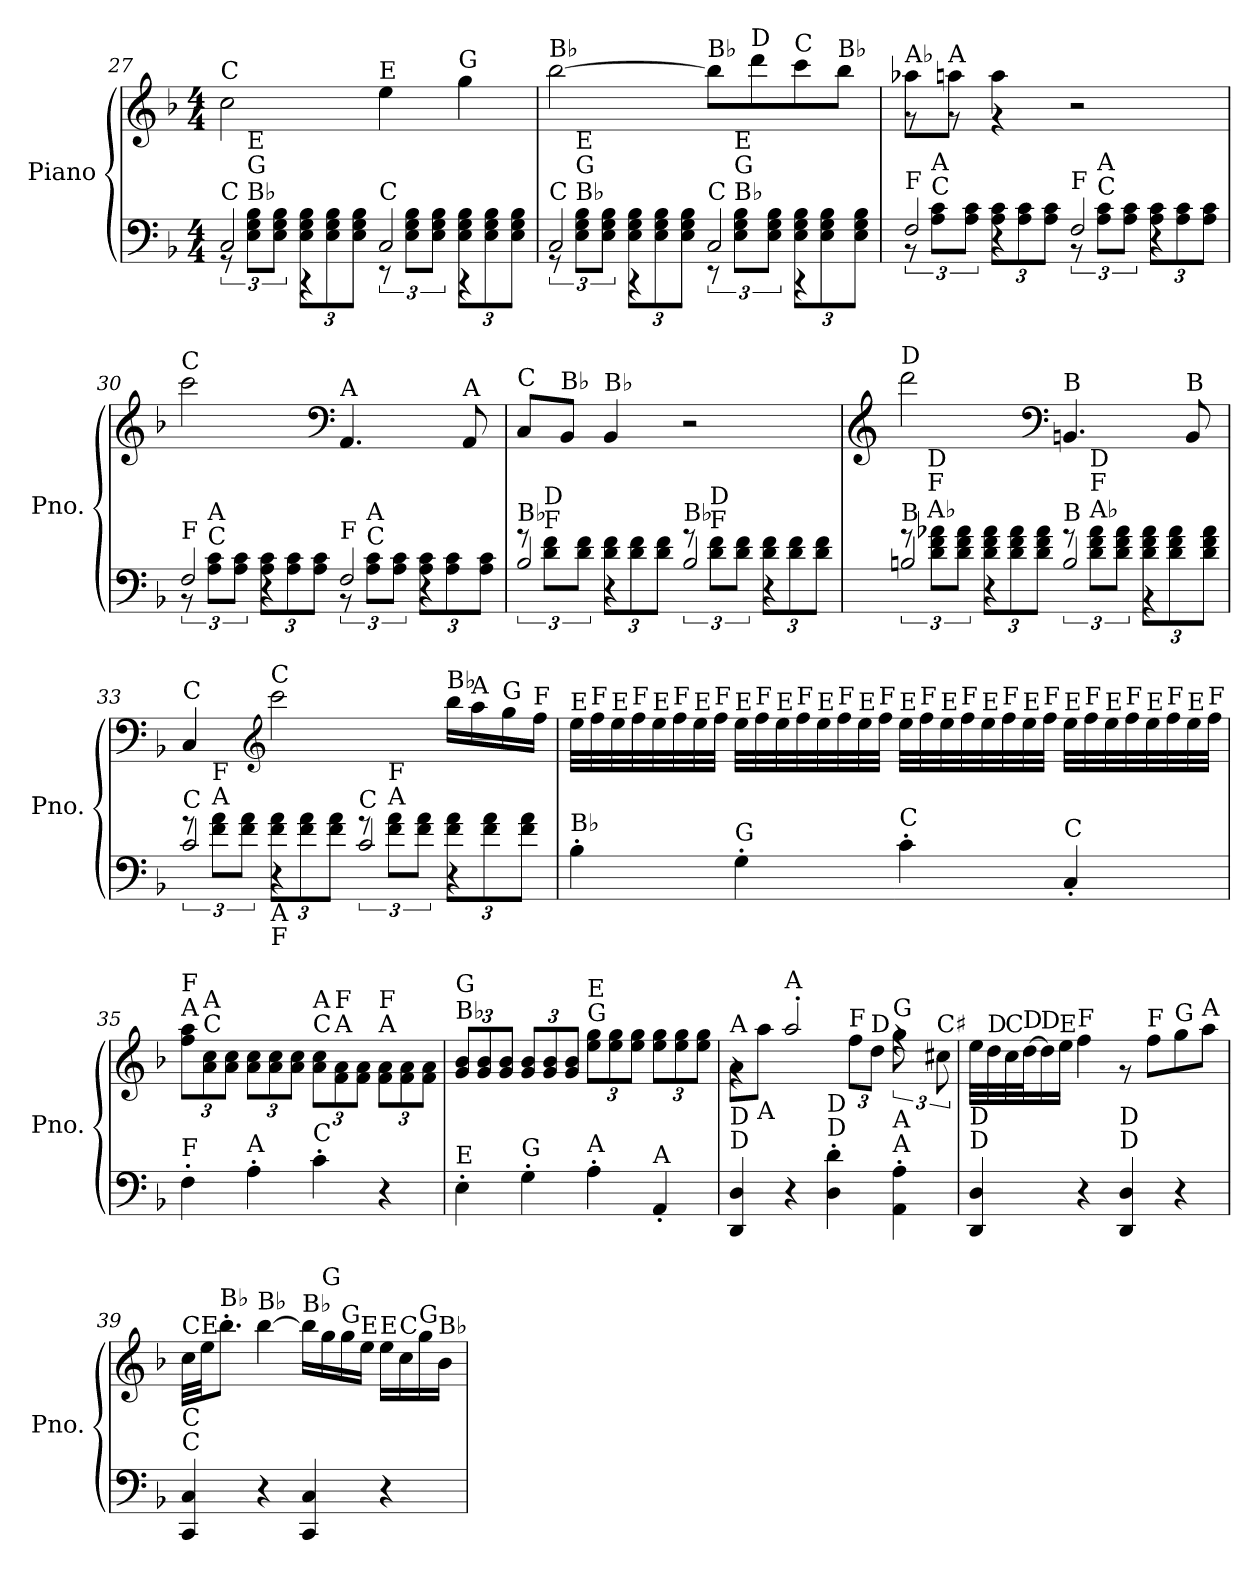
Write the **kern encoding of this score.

**kern	**kern
*part1	*part1
*staff2	*staff1
*I"Piano	*
*I'Pno.	*
*clefF4	*clefG2
*k[b-]	*k[b-]
*M4/4	*M4/4
=27	=27
*^	*
*	*^	*
!	!	!	!LO:TX:a:t=C
!LO:TX:a:t=C	!	!	!
12rGG	4ryy	2C/	2cc\
!LO:TX:a:t=B♭	!	!	!
!LO:TX:a:t=G	!	!	!
!LO:TX:a:t=E	!	!	!
12E\ 12G\ 12B-\L	.	.	.
12E\ 12G\ 12B-\J	.	.	.
*	*Xbrackettup	*	*
4rCC	12E\ 12G\ 12B-\L	.	.
.	12E\ 12G\ 12B-\	.	.
.	12E\ 12G\ 12B-\J	.	.
*brackettup	*	*	*
!	!	!	!LO:TX:a:t=E
!LO:TX:a:t=C	!	!	!
12rEE	4ryy	2C/	4ee\
12E\ 12G\ 12B-\L	.	.	.
12E\ 12G\ 12B-\J	.	.	.
*	*Xbrackettup	*	*
!	!	!	!LO:TX:a:t=G
4rCC	12E\ 12G\ 12B-\L	.	4gg\
.	12E\ 12G\ 12B-\	.	.
.	12E\ 12G\ 12B-\J	.	.
!!LO:LB:g=z
=28	=28	=28	=28
*brackettup	*	*	*
!	!	!	!LO:TX:a:t=B♭
!LO:TX:a:t=C	!	!	!
12rGG	4ryy	2C/	[2bb-\
!LO:TX:a:t=B♭	!	!	!
!LO:TX:a:t=G	!	!	!
!LO:TX:a:t=E	!	!	!
12E\ 12G\ 12B-\L	.	.	.
12E\ 12G\ 12B-\J	.	.	.
*	*Xbrackettup	*	*
4rCC	12E\ 12G\ 12B-\L	.	.
.	12E\ 12G\ 12B-\	.	.
.	12E\ 12G\ 12B-\J	.	.
*brackettup	*	*	*
!	!	!	!LO:TX:a:t=B♭
!LO:TX:a:t=C	!	!	!
12rEE	4ryy	2C/	8bb-\L]
!LO:TX:a:t=B♭	!	!	!
!LO:TX:a:t=G	!	!	!
!LO:TX:a:t=E	!	!	!
12E\ 12G\ 12B-\L	.	.	.
!	!	!	!LO:TX:a:t=D
.	.	.	8ddd\
12E\ 12G\ 12B-\J	.	.	.
*	*Xbrackettup	*	*
!	!	!	!LO:TX:a:t=C
4rCC	12E\ 12G\ 12B-\L	.	8ccc\
.	12E\ 12G\ 12B-\	.	.
!	!	!	!LO:TX:a:t=B♭
.	.	.	8bb-\J
.	12E\ 12G\ 12B-\J	.	.
=29	=29	=29	=29
*brackettup	*	*	*
*	*	*	*^
!	!	!	!LO:TX:a:t=A♭	!
!LO:TX:a:t=F	!	!	!	!
12rBB	4ryy	2F/	8rg	8aa-X\L
!LO:TX:a:t=C	!	!	!	!
!LO:TX:a:t=A	!	!	!	!
12A\ 12c\L	.	.	.	.
!	!	!	!LO:TX:a:t=A	!
.	.	.	8rg	8aan\J
12A\ 12c\J	.	.	.	.
*	*Xbrackettup	*	*	*
4r	12A\ 12c\L	.	4rg	4aa\
.	12A\ 12c\	.	.	.
.	12A\ 12c\J	.	.	.
*brackettup	*	*	*	*
!LO:TX:a:t=F	!	!	!	!
12rBB	4ryy	2F/	2r	2ryy
!LO:TX:a:t=C	!	!	!	!
!LO:TX:a:t=A	!	!	!	!
12A\ 12c\L	.	.	.	.
12A\ 12c\J	.	.	.	.
*	*Xbrackettup	*	*	*
4r	12A\ 12c\L	.	.	.
.	12A\ 12c\	.	.	.
.	12A\ 12c\J	.	.	.
*	*	*	*v	*v
=30	=30	=30	=30
*brackettup	*	*	*
!	!	!	!LO:TX:a:t=C
!LO:TX:a:t=F	!	!	!
12rBB	4ryy	2F/	2ccc\
!LO:TX:a:t=C	!	!	!
!LO:TX:a:t=A	!	!	!
12A\ 12c\L	.	.	.
12A\ 12c\J	.	.	.
*	*Xbrackettup	*	*
4r	12A\ 12c\L	.	.
.	12A\ 12c\	.	.
.	12A\ 12c\J	.	.
*	*	*	*clefF4
*brackettup	*	*	*
!	!	!	!LO:TX:a:t=A
!LO:TX:a:t=F	!	!	!
12rBB	4ryy	2F/	4.AA/
!LO:TX:a:t=C	!	!	!
!LO:TX:a:t=A	!	!	!
12A\ 12c\L	.	.	.
12A\ 12c\J	.	.	.
*	*Xbrackettup	*	*
4r	12A\ 12c\L	.	.
.	12A\ 12c\	.	.
!	!	!	!LO:TX:a:t=A
.	.	.	8AA/
.	12A\ 12c\J	.	.
!!LO:PB:g=z
=31	=31	=31	=31
*brackettup	*	*	*
!	!	!	!LO:TX:a:t=C
!LO:TX:a:t=B♭	!	!	!
12r	4ryy	2B-/	8C/L
!LO:TX:a:t=F	!	!	!
!LO:TX:a:t=D	!	!	!
12d\ 12f\L	.	.	.
!	!	!	!LO:TX:a:t=B♭
.	.	.	8BB-/J
12d\ 12f\J	.	.	.
*	*Xbrackettup	*	*
!	!	!	!LO:TX:a:t=B♭
4r	12d\ 12f\L	.	4BB-/
.	12d\ 12f\	.	.
.	12d\ 12f\J	.	.
*brackettup	*	*	*
!LO:TX:a:t=B♭	!	!	!
12r	4ryy	2B-/	2r
!LO:TX:a:t=F	!	!	!
!LO:TX:a:t=D	!	!	!
12d\ 12f\L	.	.	.
12d\ 12f\J	.	.	.
*	*Xbrackettup	*	*
4r	12d\ 12f\L	.	.
.	12d\ 12f\	.	.
.	12d\ 12f\J	.	.
=32	=32	=32	=32
*	*	*	*clefG2
*brackettup	*	*	*
!	!	!	!LO:TX:a:t=D
!LO:TX:a:t=B	!	!	!
12r	4ryy	2Bn/	2ddd\
!LO:TX:a:t=A♭	!	!	!
!LO:TX:a:t=F	!	!	!
!LO:TX:a:t=D	!	!	!
12d\ 12f\ 12a-X\L	.	.	.
12d\ 12f\ 12a-\J	.	.	.
*	*Xbrackettup	*	*
4r	12d\ 12f\ 12a-\L	.	.
.	12d\ 12f\ 12a-\	.	.
.	12d\ 12f\ 12a-\J	.	.
*	*	*	*clefF4
*brackettup	*	*	*
!	!	!	!LO:TX:a:t=B
!LO:TX:a:t=B	!	!	!
12r	4ryy	2B/	4.BBn/
!LO:TX:a:t=A♭	!	!	!
!LO:TX:a:t=F	!	!	!
!LO:TX:a:t=D	!	!	!
12d\ 12f\ 12a-\L	.	.	.
12d\ 12f\ 12a-\J	.	.	.
*	*Xbrackettup	*	*
4rBB	12d\ 12f\ 12a-\L	.	.
.	12d\ 12f\ 12a-\	.	.
!	!	!	!LO:TX:a:t=B
.	.	.	8BB/
.	12d\ 12f\ 12a-\J	.	.
=33	=33	=33	=33
*brackettup	*	*	*
!	!	!	!LO:TX:a:t=C
!LO:TX:a:t=C	!	!	!
12r	4ryy	2c/	4C/
!LO:TX:a:t=A	!	!	!
!LO:TX:a:t=F	!	!	!
12f\ 12a\L	.	.	.
12f\ 12a\J	.	.	.
*	*	*	*clefG2
*	*Xbrackettup	*	*
!	!	!	!LO:TX:a:t=C
!LO:TX:b:t=A	!	!	!
!LO:TX:b:t=F	!	!	!
4r	12f\ 12a\L	.	2ccc\
.	12f\ 12a\	.	.
.	12f\ 12a\J	.	.
*brackettup	*	*	*
!LO:TX:a:t=C	!	!	!
12r	4ryy	2c/	.
!LO:TX:a:t=A	!	!	!
!LO:TX:a:t=F	!	!	!
12f\ 12a\L	.	.	.
12f\ 12a\J	.	.	.
*	*Xbrackettup	*	*
!	!	!	!LO:TX:a:t=B♭
4r	12f\ 12a\L	.	16bb-\LL
!	!	!	!LO:TX:a:t=A
.	.	.	16aa\
.	12f\ 12a\	.	.
!	!	!	!LO:TX:a:t=G
.	.	.	16gg\
.	12f\ 12a\J	.	.
!	!	!	!LO:TX:a:t=F
.	.	.	16ff\JJ
*v	*v	*v	*
!!LO:LB:g=z
=34	=34
!	!LO:TX:a:t=E
!LO:TX:a:t=B♭	!
4B-'\	32ee\LLL
!	!LO:TX:a:t=F
.	32ff\
!	!LO:TX:a:t=E
.	32ee\
!	!LO:TX:a:t=F
.	32ff\
!	!LO:TX:a:t=E
.	32ee\
!	!LO:TX:a:t=F
.	32ff\
!	!LO:TX:a:t=E
.	32ee\
!	!LO:TX:a:t=F
.	32ff\JJJ
!	!LO:TX:a:t=E
!LO:TX:a:t=G	!
4G'\	32ee\LLL
!	!LO:TX:a:t=F
.	32ff\
!	!LO:TX:a:t=E
.	32ee\
!	!LO:TX:a:t=F
.	32ff\
!	!LO:TX:a:t=E
.	32ee\
!	!LO:TX:a:t=F
.	32ff\
!	!LO:TX:a:t=E
.	32ee\
!	!LO:TX:a:t=F
.	32ff\JJJ
!	!LO:TX:a:t=E
!LO:TX:a:t=C	!
4c'\	32ee\LLL
!	!LO:TX:a:t=F
.	32ff\
!	!LO:TX:a:t=E
.	32ee\
!	!LO:TX:a:t=F
.	32ff\
!	!LO:TX:a:t=E
.	32ee\
!	!LO:TX:a:t=F
.	32ff\
!	!LO:TX:a:t=E
.	32ee\
!	!LO:TX:a:t=F
.	32ff\JJJ
!	!LO:TX:a:t=E
!LO:TX:a:t=C	!
4C'/	32ee\LLL
!	!LO:TX:a:t=F
.	32ff\
!	!LO:TX:a:t=E
.	32ee\
!	!LO:TX:a:t=F
.	32ff\
!	!LO:TX:a:t=E
.	32ee\
!	!LO:TX:a:t=F
.	32ff\
!	!LO:TX:a:t=E
.	32ee\
!	!LO:TX:a:t=F
.	32ff\JJJ
!!LO:LB:g=z
=35	=35
*	*Xbrackettup
!	!LO:TX:a:t=A
!	!LO:TX:a:t=F
!LO:TX:a:t=F	!
4F'\	12ff\ 12aa\L
!	!LO:TX:a:t=C
!	!LO:TX:a:t=A
.	12a\ 12cc\
.	12a\ 12cc\J
!LO:TX:a:t=A	!
4A'\	12a\ 12cc\L
.	12a\ 12cc\
.	12a\ 12cc\J
!	!LO:TX:a:t=C
!	!LO:TX:a:t=A
!LO:TX:a:t=C	!
4c'\	12a\ 12cc\L
!	!LO:TX:a:t=A
!	!LO:TX:a:t=F
.	12f\ 12a\
.	12f\ 12a\J
!	!LO:TX:a:t=A
!	!LO:TX:a:t=F
4r	12f\ 12a\L
.	12f\ 12a\
.	12f\ 12a\J
=36	=36
!	!LO:TX:a:t=B♭
!	!LO:TX:a:t=G
!LO:TX:a:t=E	!
4E'\	12g/ 12b-/L
.	12g/ 12b-/
.	12g/ 12b-/J
!LO:TX:a:t=G	!
4G'\	12g/ 12b-/L
.	12g/ 12b-/
.	12g/ 12b-/J
!	!LO:TX:a:t=G
!	!LO:TX:a:t=E
!LO:TX:a:t=A	!
4A'\	12ee\ 12gg\L
.	12ee\ 12gg\
.	12ee\ 12gg\J
!LO:TX:a:t=A	!
4AA'/	12ee\ 12gg\L
.	12ee\ 12gg\
.	12ee\ 12gg\J
=37	=37
*	*^
!	!LO:TX:a:t=A	!
!LO:TX:a:t=D	!	!
!LO:TX:a:t=D	!	!
4DD/ 4D/	4rg	8a\L
!	!	!LO:TX:b:t=A
.	.	8aa\J
!	!LO:TX:a:t=A	!
4r	2aa'/	3ryy
!LO:TX:a:t=D	!	!
!LO:TX:a:t=D	!	!
4D\' 4d\'	.	.
!	!	!LO:TX:a:t=F
.	.	12ff\L
!	!	!LO:TX:a:t=D
.	.	12dd\J
*	*	*brackettup
!	!LO:TX:a:t=G	!
!LO:TX:a:t=A	!	!
!LO:TX:a:t=A	!	!
4AA\' 4A\'	4rff	12gg\
.	.	12ryy
!	!	!LO:TX:a:t=C♯
.	.	12cc#X\
!!LO:LB:g=z
=38	=38	=38
!	!LO:TX:a:t=E	!
!LO:TX:a:t=D	!	!
!LO:TX:a:t=D	!	!
*	*v	*v
4DD/ 4D/	32ee\LLL
!	!LO:TX:a:t=D
.	32dd\
!	!LO:TX:a:t=C
.	32cc\
!	!LO:TX:a:t=D
.	[32dd\J
!	!LO:TX:a:t=D
.	16dd\]
!	!LO:TX:a:t=E
.	16ee\JJ
!	!LO:TX:a:t=F
4r	4ff\
!LO:TX:a:t=D	!
!LO:TX:a:t=D	!
4DD/ 4D/	8rg
!	!LO:TX:a:t=F
.	8ff\L
!	!LO:TX:a:t=G
4r	8gg\
!	!LO:TX:a:t=A
.	8aa\J
=39	=39
!	!LO:TX:a:t=C
!LO:TX:a:t=C	!
!LO:TX:a:t=C	!
4CC/ 4C/	32cc\LLL
!	!LO:TX:a:t=E
.	32ee\JJ
!	!LO:TX:a:t=B♭
.	8.bb-'\J
!	!LO:TX:a:t=B♭
4r	[4bb-\
!	!LO:TX:a:t=B♭
4CC/ 4C/	16bb-\LL]
!	!LO:TX:a:t=G
.	16gg\
!	!LO:TX:a:t=G
.	16gg\
!	!LO:TX:a:t=E
.	16ee\JJ
!	!LO:TX:a:t=E
4r	16ee\LL
!	!LO:TX:a:t=C
.	16cc\
!	!LO:TX:a:t=G
.	16gg\
!	!LO:TX:a:t=B♭
.	16b-\JJ
=	=
*-	*-
